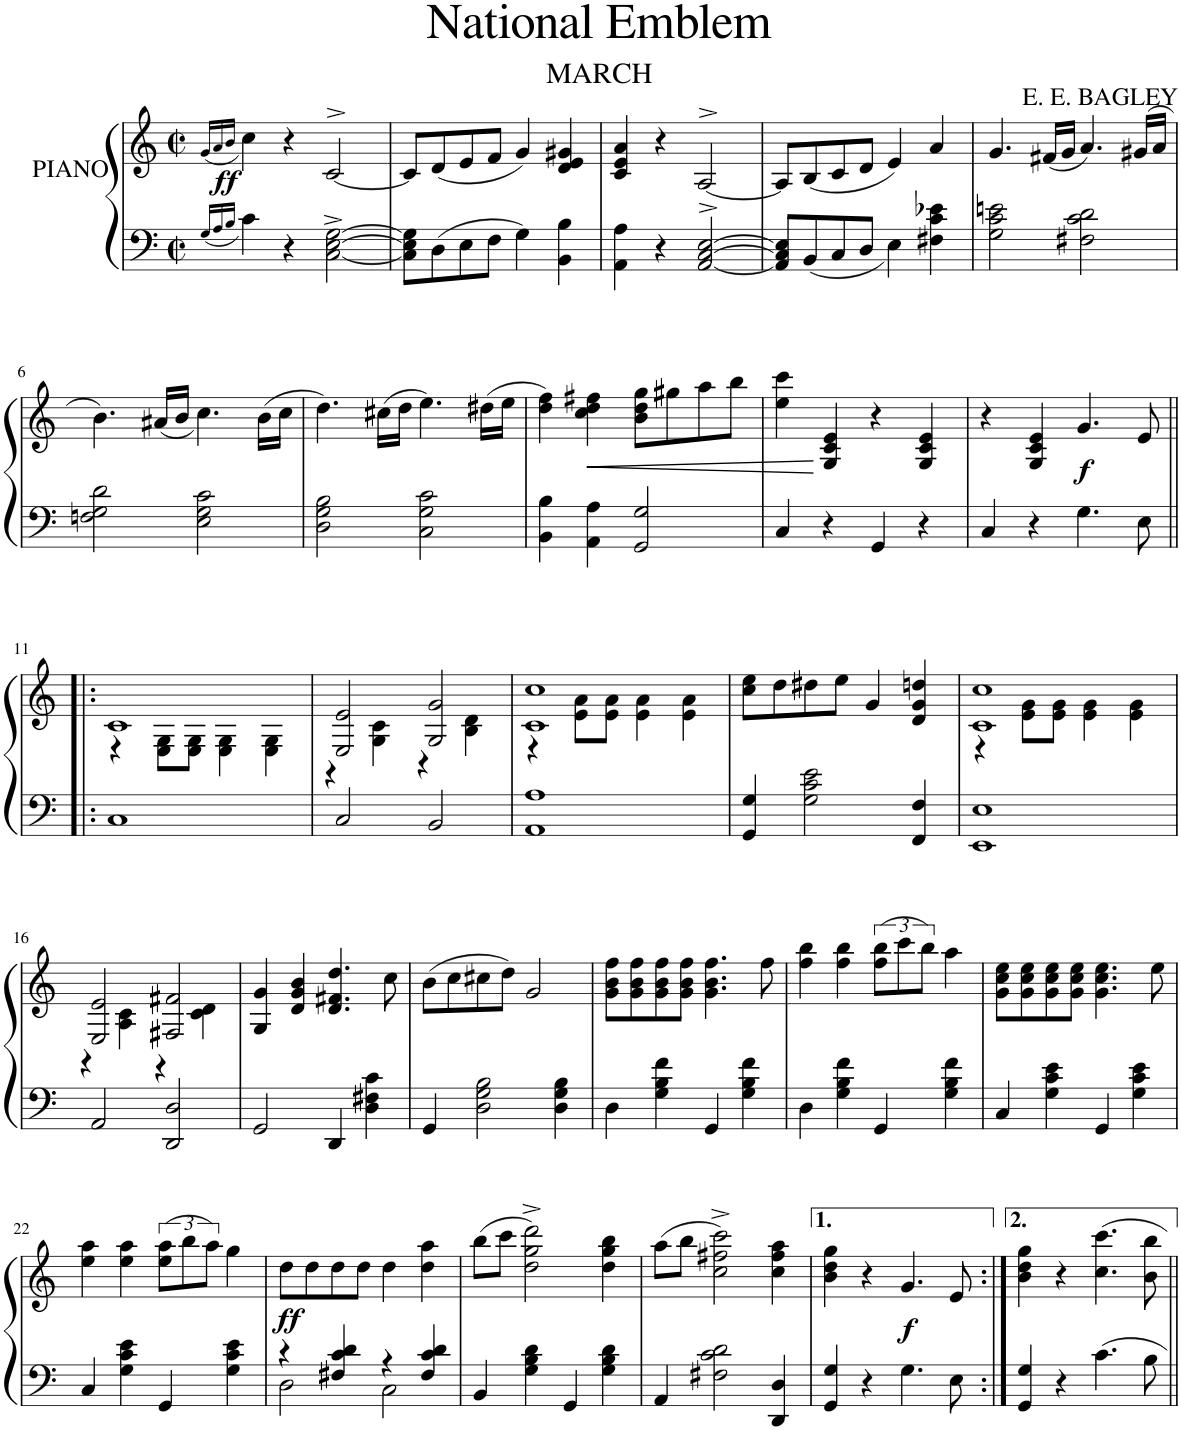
**kern	**kern	**dynam
*part1	*part1	*part1
*staff2	*staff1	*staff1/2
*I"Piano	*	*
*I'Pno.	*	*
*clefF4	*clefG2	*
*k[]	*k[]	*
*M2/2	*M2/2	*
*met(c|)	*met(c|)	*
=1	=1	=1
16qG/LL	(16qg/LL	.
16qA/	16qa/	.
16qB/JJ	16qb/JJ	.
!	!	!LO:DY:b
4c\	4cc\)	ff
4r	4r	.
[2C\^ [2E\^ [2G\^	[2c^>/	.
=2	=2	=2
8C\] 8E\] 8G\]L	8c/L]	.
8D\	(8d/	.
8E\	8e/	.
8F\J	8f/J	.
4G\	4g/)	.
4BB\ 4B\	4d/ 4e/ 4g#X/	.
=3	=3	=3
4AA\ 4A\	4c/ 4e/ 4a/	.
4r	4r	.
[2AA/^> [>2C/^> [2E/^>	[2A^>/	.
=4	=4	=4
8AA/] 8C/] 8E/]L	8A/L]	.
8BB/	(8B/	.
8C/	8c/	.
8D/J	8d/J	.
4E\	4e/)	.
4F#X\ 4c\ 4e-X\	4a/	.
=5	=5	=5
2G\ 2c\ 2en\	4.g/	.
.	(16f#X/LL	.
.	16g/JJ	.
2F#X\ 2c\ 2d\	4.a/)	.
.	(16g#X/LL	.
.	16a/JJ	.
!!LO:LB:g=z
=6	=6	=6
2Fn\ 2G\ 2d\	4.b\)	.
.	(<16a#X/LL	.
.	16b/JJ	.
2E\ 2G\ 2c\	4.cc\)	.
.	(16b\LL	.
.	16cc\JJ	.
=7	=7	=7
2D\ 2G\ 2B\	4.dd\)	.
.	(16cc#X\LL	.
.	16dd\JJ	.
2C\ 2G\ 2c\	4.ee\)	.
.	(16dd#X\LL	.
.	16ee\JJ	.
=8	=8	=8
4BB\ 4B\	4dd\ 4ff\)	.
!	!	!LO:HP:b
4AA\ 4A\	4cc\ 4dd\ 4ff#X\	<
2GG/ 2G/	8b\ 8dd\ 8gg\L	.
.	8gg#X\	.
.	8aa\	.
.	8bb\J	.
=9	=9	=9
4C/	4ee\ 4ccc\	.
4r	4G/ 4c/ 4e/	[
4GG/	4r	.
4r	4G/ 4c/ 4e/	.
=10	=10	=10
4C/	4r	.
4r	4G/ 4c/ 4e/	.
!	!	!LO:DY:b
4.G\	4.g/	f
8E\	8e/	.
!!LO:LB:g=z
=11!|:	=11!|:	=11!|:
*	*^	*
1C	1c	4r	.
.	.	8E\ 8G\L	.
.	.	8E\ 8G\J	.
.	.	4E\ 4G\	.
.	.	4E\ 4G\	.
=12	=12	=12	=12
2C/	2E/ 2e/	4r	.
.	.	4G\ 4c\	.
2BB/	2G/ 2g/	4r	.
.	.	4B\ 4d\	.
=13	=13	=13	=13
1AA 1A	1c 1cc	4r	.
.	.	8e\ 8a\L	.
.	.	8e\ 8a\J	.
.	.	4e\ 4a\	.
.	.	4e\ 4a\	.
*	*v	*v	*
=14	=14	=14
4GG/ 4G/	8cc\ 8ee\L	.
.	8dd\	.
2G\ 2c\ 2e\	8dd#X\	.
.	8ee\J	.
.	4g/	.
4FF/ 4F/	4d/ 4g/ 4ddn/	.
=15	=15	=15
*	*^	*
1EE 1E	1c 1cc	4r	.
.	.	8e\ 8g\L	.
.	.	8e\ 8g\J	.
.	.	4e\ 4g\	.
.	.	4e\ 4g\	.
!!LO:LB:g=z	!!
=16	=16	=16	=16
2AA/	2E/ 2e/	4r	.
.	.	4A\ 4c\	.
2DD/ 2D/	2F#X/ 2f#X/	4r	.
.	.	4c\ 4d\	.
*	*v	*v	*
=17	=17	=17
2GG/	4G/ 4g/	.
.	4d/ 4g/ 4b/	.
4DD/	4.d/ 4.f#X/ 4.dd/	.
4D\ 4F#X\ 4c\	.	.
.	8cc\	.
=18	=18	=18
4GG/	(8b\L	.
.	8cc\	.
2D\ 2G\ 2B\	8cc#X\	.
.	8dd\J)	.
.	2g/	.
4D\ 4G\ 4B\	.	.
=19	=19	=19
4D\	8g\ 8b\ 8ff\L	.
.	8g\ 8b\ 8ff\	.
4G\ 4B\ 4f\	8g\ 8b\ 8ff\	.
.	8g\ 8b\ 8ff\J	.
4GG/	4.g\ 4.b\ 4.ff\	.
4G\ 4B\ 4f\	.	.
.	8ff\	.
=20	=20	=20
4D\	4ff\ 4bb\	.
4G\ 4B\ 4f\	4ff\ 4bb\	.
4GG/	(12ff\ 12bb\L	.
.	12ccc\	.
.	12bb\J)	.
4G\ 4B\ 4f\	4aa\	.
=21	=21	=21
4C/	8g\ 8cc\ 8ee\L	.
.	8g\ 8cc\ 8ee\	.
4G\ 4c\ 4e\	8g\ 8cc\ 8ee\	.
.	8g\ 8cc\ 8ee\J	.
4GG/	4.g\ 4.cc\ 4.ee\	.
4G\ 4c\ 4e\	.	.
.	8ee\	.
!!LO:LB:g=z
=22	=22	=22
4C/	4ee\ 4aa\	.
4G\ 4c\ 4e\	4ee\ 4aa\	.
4GG/	(12ee\ 12aa\L	.
.	12bb\	.
.	12aa\J)	.
4G\ 4c\ 4e\	4gg\	.
=23	=23	=23
*^	*	*
!	!	!	!LO:DY:b
4r	2D\	8dd\L	ff
.	.	8dd\	.
4F#X/ 4c/ 4d/	.	8dd\	.
.	.	8dd\J	.
4r	2C\	4dd\	.
4F#/ 4c/ 4d/	.	4dd\ 4aa\	.
*v	*v	*	*
=24	=24	=24
4BB/	(8bb\L	.
.	8ccc\J	.
4G\ 4B\ 4d\	2dd\^ 2gg\^ 2ddd\^)	.
4GG/	.	.
4G\ 4B\ 4d\	4dd\ 4gg\ 4bb\	.
=25	=25	=25
4AA/	(8aa\L	.
.	8bb\J	.
2F#X\ 2c\ 2d\	2cc\^ 2ff#X\^ 2ccc\^)	.
4DD/ 4D/	4cc\ 4ff#\ 4aa\	.
=26	=26	=26
4GG/ 4G/	4b\ 4dd\ 4gg\	.
4r	4r	.
!	!	!LO:DY:b
4.G\	4.g/	f
8E\	8e/	.
=27:|!	=27:|!	=27:|!
4GG/ 4G/	4b\ 4dd\ 4gg\	.
4r	4r	.
4.c\	4.cc\ 4.ccc\	.
8B\	8b\ 8bb\	.
=||	=||	=||
*-	*-	*-
